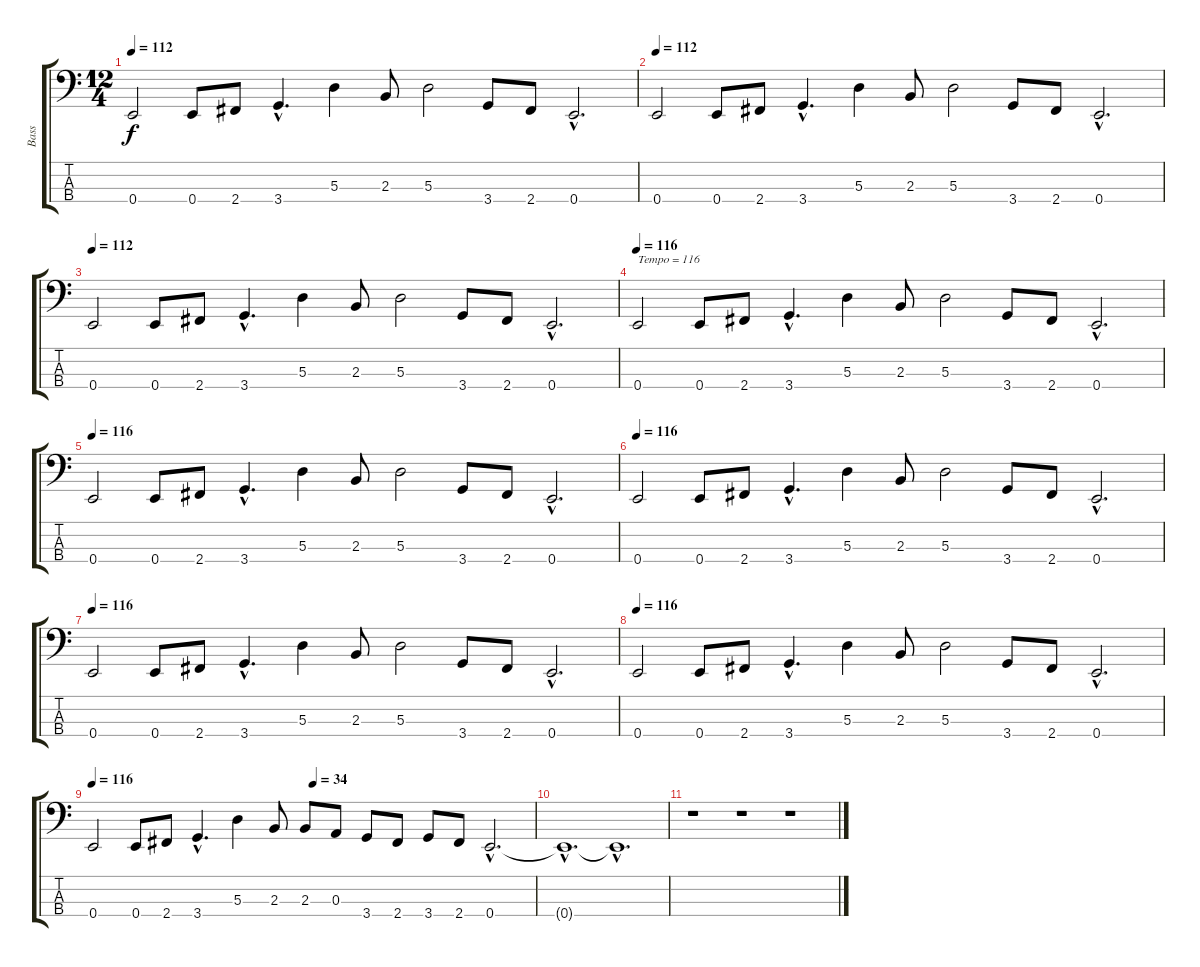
\track ("Bass" "Bass") {instrument electricbassfinger}
\staff {score tabs}
\tuning (G2 D2 A1 E1) {hide}
\ts (12 4)
\tempo 112
\clef f4
\ks c
0.4.2{dy f} 0.4.8 2.4.8 3.4{hac}.4{d} 5.3.4 2.3.8 5.3.2 3.4.8 2.4.8 0.4{hac}.2{d} |
\tempo 112
0.4.2 0.4.8 2.4.8 3.4{hac}.4{d} 5.3.4 2.3.8 5.3.2 3.4.8 2.4.8 0.4{hac}.2{d} |
\tempo 112
0.4.2 0.4.8 2.4.8 3.4{hac}.4{d} 5.3.4 2.3.8 5.3.2 3.4.8 2.4.8 0.4{hac}.2{d} |
\tempo 116
0.4.2{txt "Tempo = 116"} 0.4.8 2.4.8 3.4{hac}.4{d} 5.3.4 2.3.8 5.3.2 3.4.8 2.4.8 0.4{hac}.2{d} |
\tempo 116
0.4.2 0.4.8 2.4.8 3.4{hac}.4{d} 5.3.4 2.3.8 5.3.2 3.4.8 2.4.8 0.4{hac}.2{d} |
\tempo 116
0.4.2 0.4.8 2.4.8 3.4{hac}.4{d} 5.3.4 2.3.8 5.3.2 3.4.8 2.4.8 0.4{hac}.2{d} |
\tempo 116
0.4.2 0.4.8 2.4.8 3.4{hac}.4{d} 5.3.4 2.3.8 5.3.2 3.4.8 2.4.8 0.4{hac}.2{d} |
\tempo 116
0.4.2 0.4.8 2.4.8 3.4{hac}.4{d} 5.3.4 2.3.8 5.3.2 3.4.8 2.4.8 0.4{hac}.2{d} |
\tempo 116
\tempo (34 0.5)
0.4.2 0.4.8 2.4.8 3.4{hac}.4{d} 5.3.4 2.3.8 2.3.8 0.3.8 3.4.8 2.4.8 3.4.8 2.4.8 0.4{hac}.2{d} |
0.4{hac t}.1{d} 0.4{hac t}.1{d} |
r.1 r.1 r.1
